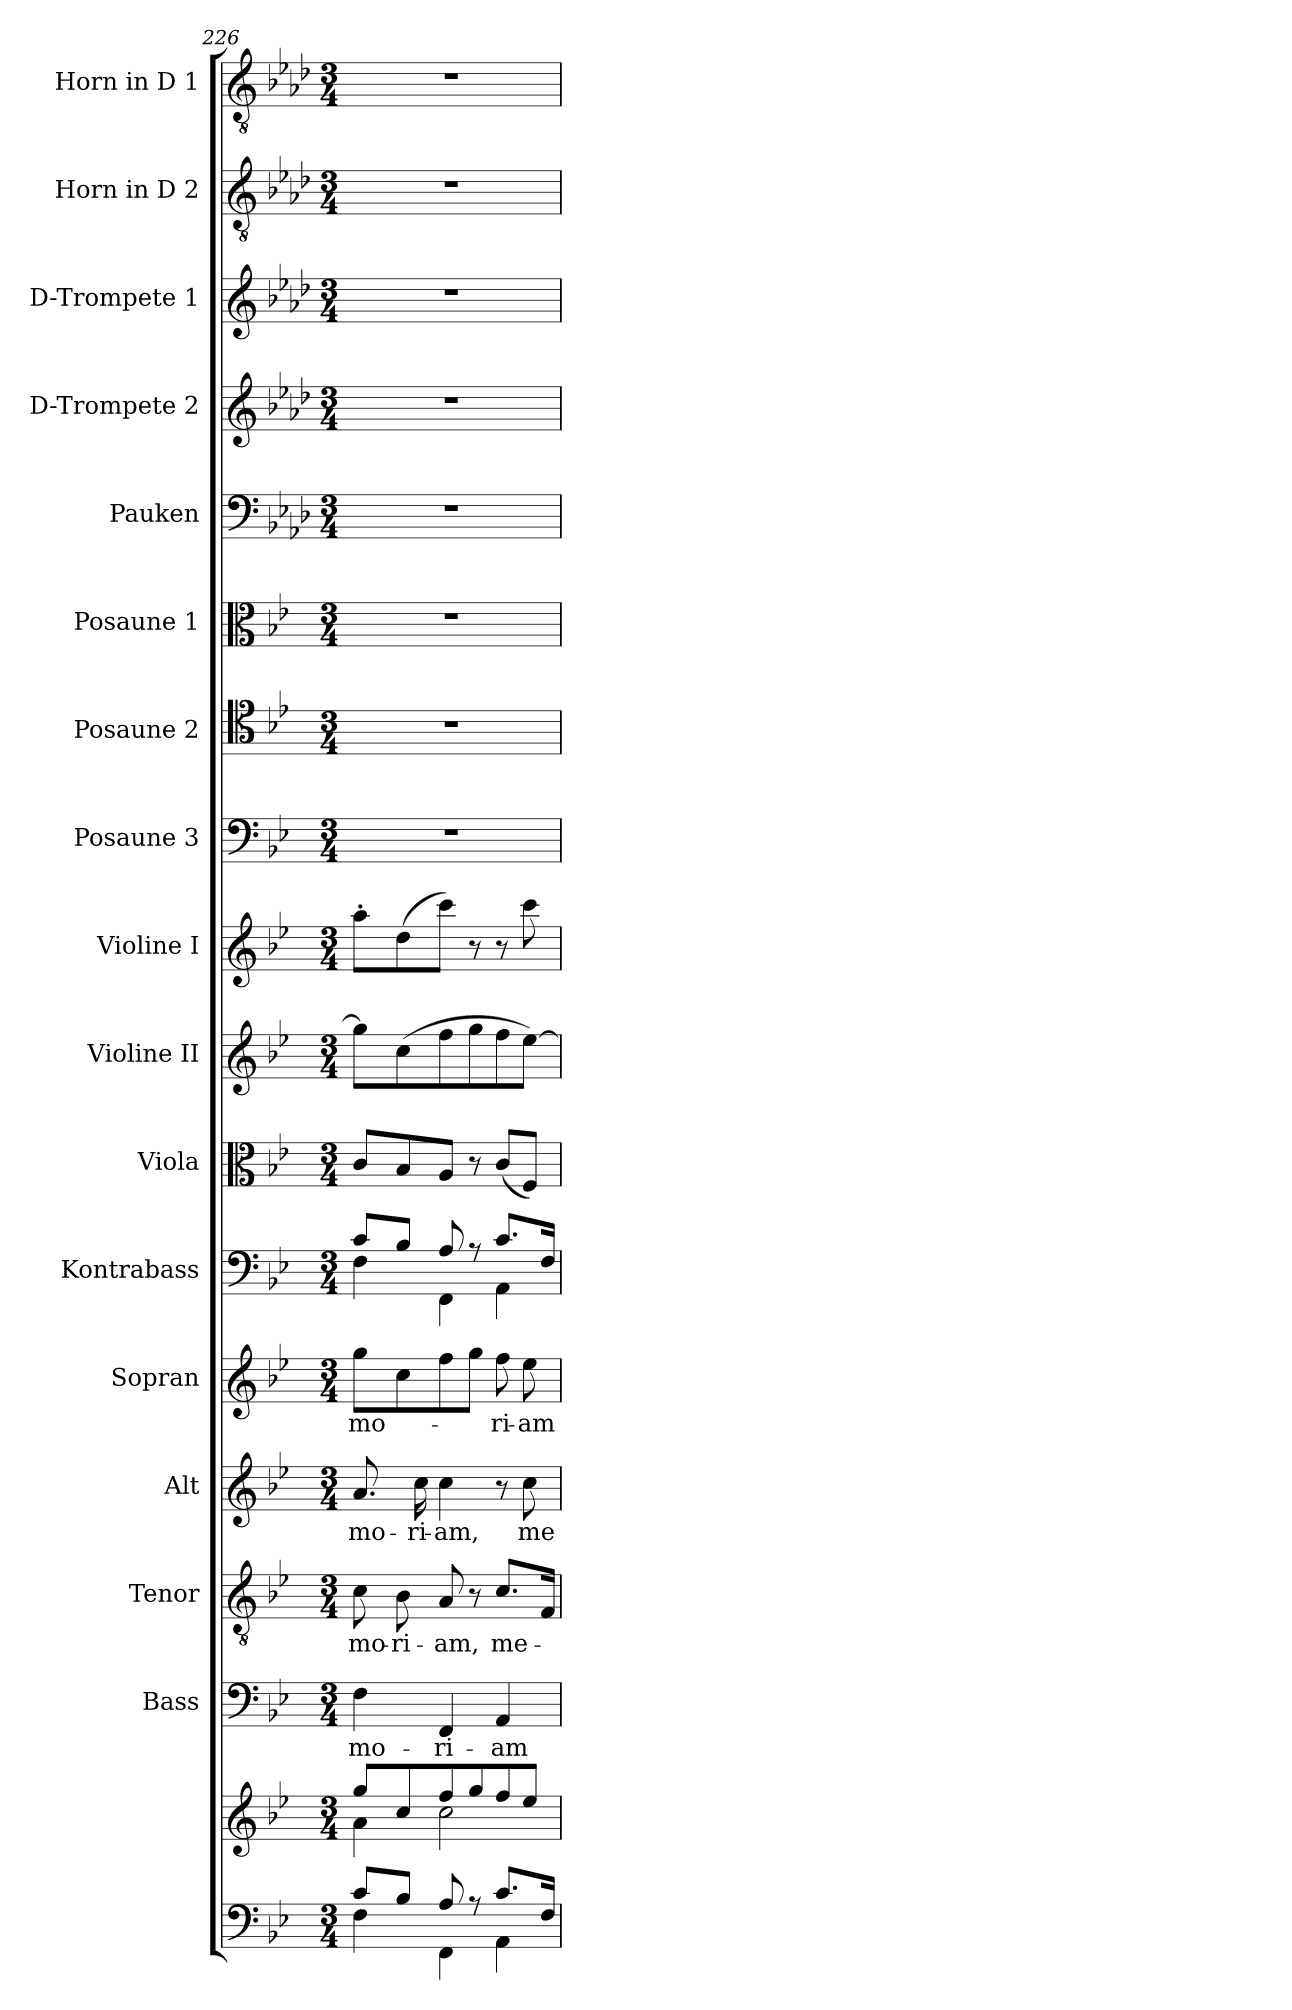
**kern	**kern	**kern	**text	**kern	**text	**kern	**text	**kern	**text	**kern	**kern	**kern	**kern	**kern	**kern	**kern	**kern	**kern	**kern	**kern	**kern
*part17	*part17	*part16	*part16	*part15	*part15	*part14	*part14	*part13	*part13	*part12	*part11	*part10	*part9	*part8	*part7	*part6	*part5	*part4	*part3	*part2	*part1
*staff18	*staff17	*staff16	*staff16	*staff15	*staff15	*staff14	*staff14	*staff13	*staff13	*staff12	*staff11	*staff10	*staff9	*staff8	*staff7	*staff6	*staff5	*staff4	*staff3	*staff2	*staff1
*	*	*I"Bass	*	*I"Tenor	*	*I"Alt	*	*I"Sopran	*	*I"Kontrabass	*I"Viola	*I"Violine II	*I"Violine I	*I"Posaune 3	*I"Posaune 2	*I"Posaune 1	*I"Pauken	*I"D-Trompete 2	*I"D-Trompete 1	*I"Horn in D 2	*I"Horn in D 1
*	*	*I'B.	*	*I'T.	*	*I'A.	*	*I'S.	*	*I'Kb.	*I'Vla.	*I'Vl. II	*I'Vl. I	*I'Pos. 3	*I'Pos. 2	*I'Pos. 1	*I'Pk.	*I'D Trp. 2	*I'D Trp. 1	*I'Hrn. 2	*I'Hrn. 1
*clefF4	*clefG2	*clefF4	*	*clefGv2	*	*clefG2	*	*clefG2	*	*clefF4	*clefC3	*clefG2	*clefG2	*clefF4	*clefC4	*clefC3	*clefF4	*clefG2	*clefG2	*clefGv2	*clefGv2
*	*	*	*	*	*	*	*	*	*	*ITrd7c12	*	*	*	*	*	*	*ITrd-1c-2	*ITrd-1c-2	*ITrd-1c-2	*ITrd-1c-2	*ITrd-1c-2
*k[b-e-]	*k[b-e-]	*k[b-e-]	*	*k[b-e-]	*	*k[b-e-]	*	*k[b-e-]	*	*k[b-e-]	*k[b-e-]	*k[b-e-]	*k[b-e-]	*k[b-e-]	*k[b-e-]	*k[b-e-]	*k[b-e-]	*k[b-e-]	*k[b-e-]	*k[b-e-]	*k[b-e-]
*B-:	*B-:	*B-:	*	*B-:	*	*B-:	*	*B-:	*	*B-:	*B-:	*B-:	*B-:	*B-:	*B-:	*B-:	*B-:	*B-:	*B-:	*B-:	*B-:
*M3/4	*M3/4	*M3/4	*	*M3/4	*	*M3/4	*	*M3/4	*	*M3/4	*M3/4	*M3/4	*M3/4	*M3/4	*M3/4	*M3/4	*M3/4	*M3/4	*M3/4	*M3/4	*M3/4
=226	=226	=226	=226	=226	=226	=226	=226	=226	=226	=226	=226	=226	=226	=226	=226	=226	=226	=226	=226	=226	=226
*^	*^	*	*	*	*	*	*	*	*	*	*	*	*	*	*	*	*	*	*	*	*
!	!	!	!	!	!LO:LY:b	!	!LO:LY:b	!	!LO:LY:b	!	!LO:LY:b	!	!	!	!	!	!	!	!	!	!	!	!
*	*	*	*	*	*	*	*	*	*	*	*	*^	*	*	*	*	*	*	*	*	*	*	*
8c/L	4F\	8gg/L	4a\	4F\	-mo-	8c\	-mo-	8.a/	-mo-	8gg\L	-mo-	8C/L	4FF\	8c/L	8gg\L]	8aa'>\L	2.r	2.r	2.r	2.r	2.r	2.r	2.r	2.r
!	!	!	!	!	!	!	!LO:LY:b	!	!	!	!	!	!	!	!	!	!	!	!	!	!	!	!	!
8B-/J	.	8cc/	.	.	.	8B-\	-ri-	.	.	8cc\	.	8BB-/J	.	8B-/	(>8cc\	(>8dd\	.	.	.	.	.	.	.	.
!	!	!	!	!	!	!	!	!	!LO:LY:b	!	!	!	!	!	!	!	!	!	!	!	!	!	!	!
.	.	.	.	.	.	.	.	16cc\	-ri-	.	.	.	.	.	.	.	.	.	.	.	.	.	.	.
!	!	!	!	!	!LO:LY:b	!	!LO:LY:b	!	!LO:LY:b	!	!	!	!	!	!	!	!	!	!	!	!	!	!	!
8A/	4FF\	8ff/	2cc\	4FF/	-ri-	8A/	-am,	4cc\	-am,	8ff\	.	8AA/	4FFF\	8A/J	8ff\	8ccc\J)	.	.	.	.	.	.	.	.
8rA	.	8gg/	.	.	.	8r	.	.	.	8gg\J	.	8rA	.	8r	8gg\	8r	.	.	.	.	.	.	.	.
!	!	!	!	!	!LO:LY:b	!	!LO:LY:b	!	!	!	!LO:LY:b	!	!	!	!	!	!	!	!	!	!	!	!	!
8.c/L	4AA\	8ff/	.	4AA/	-am	8.c/L	me-	8r	.	8ff\	-ri-	8.C/L	4AAA\	(<8c/L	8ff\	8r	.	.	.	.	.	.	.	.
!	!	!	!	!	!	!	!	!	!LO:LY:b	!	!LO:LY:b	!	!	!	!	!	!	!	!	!	!	!	!	!
.	.	8ee-/J	.	.	.	.	.	8cc\	me-	8ee-\	-am	.	.	8F/J)	[8ee-\J)	8ccc\	.	.	.	.	.	.	.	.
16F/Jk	.	.	.	.	.	16F/Jk	.	.	.	.	.	16FF/Jk	.	.	.	.	.	.	.	.	.	.	.	.
*v	*v	*	*	*	*	*	*	*	*	*	*	*v	*v	*	*	*	*	*	*	*	*	*	*	*
*	*v	*v	*	*	*	*	*	*	*	*	*	*	*	*	*	*	*	*	*	*	*	*
=	=	=	=	=	=	=	=	=	=	=	=	=	=	=	=	=	=	=	=	=	=
*-	*-	*-	*-	*-	*-	*-	*-	*-	*-	*-	*-	*-	*-	*-	*-	*-	*-	*-	*-	*-	*-
